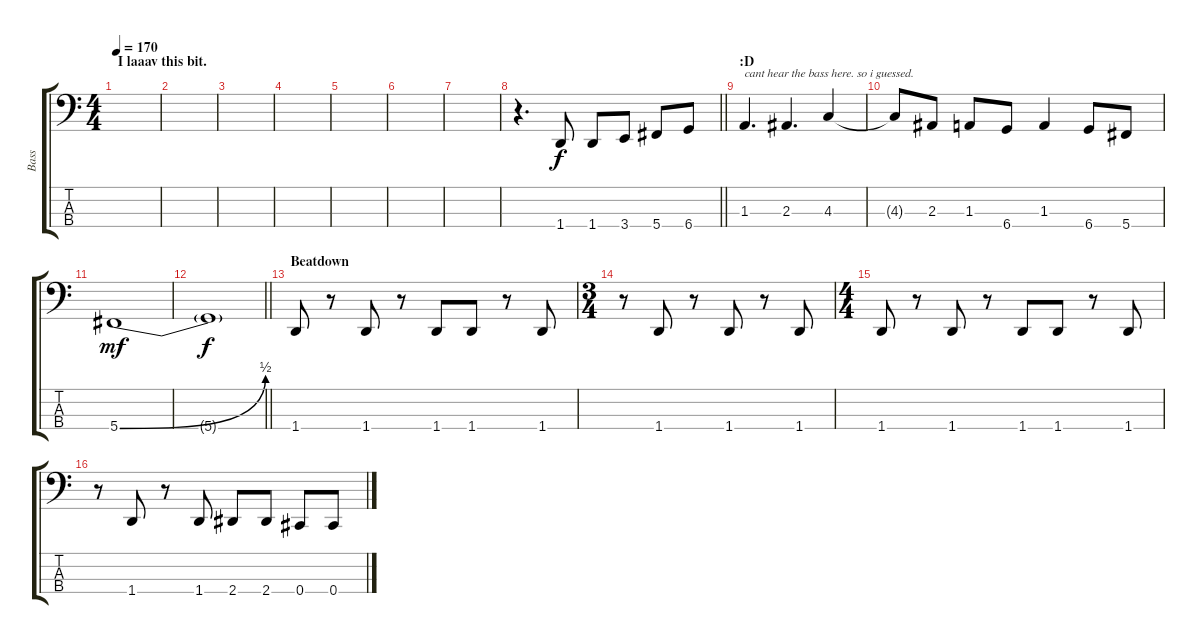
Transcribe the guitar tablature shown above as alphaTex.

\track ("Bass" "Bass") {instrument electricbasspick}
\staff {score tabs}
\tuning (Gb2 Db2 Ab1 Db1) {hide}
\ts (4 4)
\section ("" "I laaav this bit.")
\tempo 170
\clef f4
\ks c
|
|
|
|
|
|
|
\barLineRight lightlight
r.4{d} 1.4.8 1.4.8 3.4.8 5.4.8 6.4.8 |
\section ("" ":D")
1.3.4{d txt "cant hear the bass here. so i guessed."} 2.3.4{d} 4.3.4 |
4.3{t}.8 2.3.8 1.3.8 6.4.8 1.3.4 6.4.8 5.4.8 |
5.4{be (bend 0 0 60 2)}.1{dy mf} |
\barLineRight lightlight
5.4{t}.1{dy f} |
\section ("" "Beatdown")
1.4.8{volume 10} r.8 1.4.8 r.8 1.4.8 1.4.8 r.8 1.4.8 |
\ts (3 4)
r.8 1.4.8 r.8 1.4.8 r.8 1.4.8 |
\ts (4 4)
1.4.8 r.8 1.4.8 r.8 1.4.8 1.4.8 r.8 1.4.8 |
r.8 1.4.8 r.8 1.4.8 2.4.8 2.4.8 0.4.8 0.4.8
